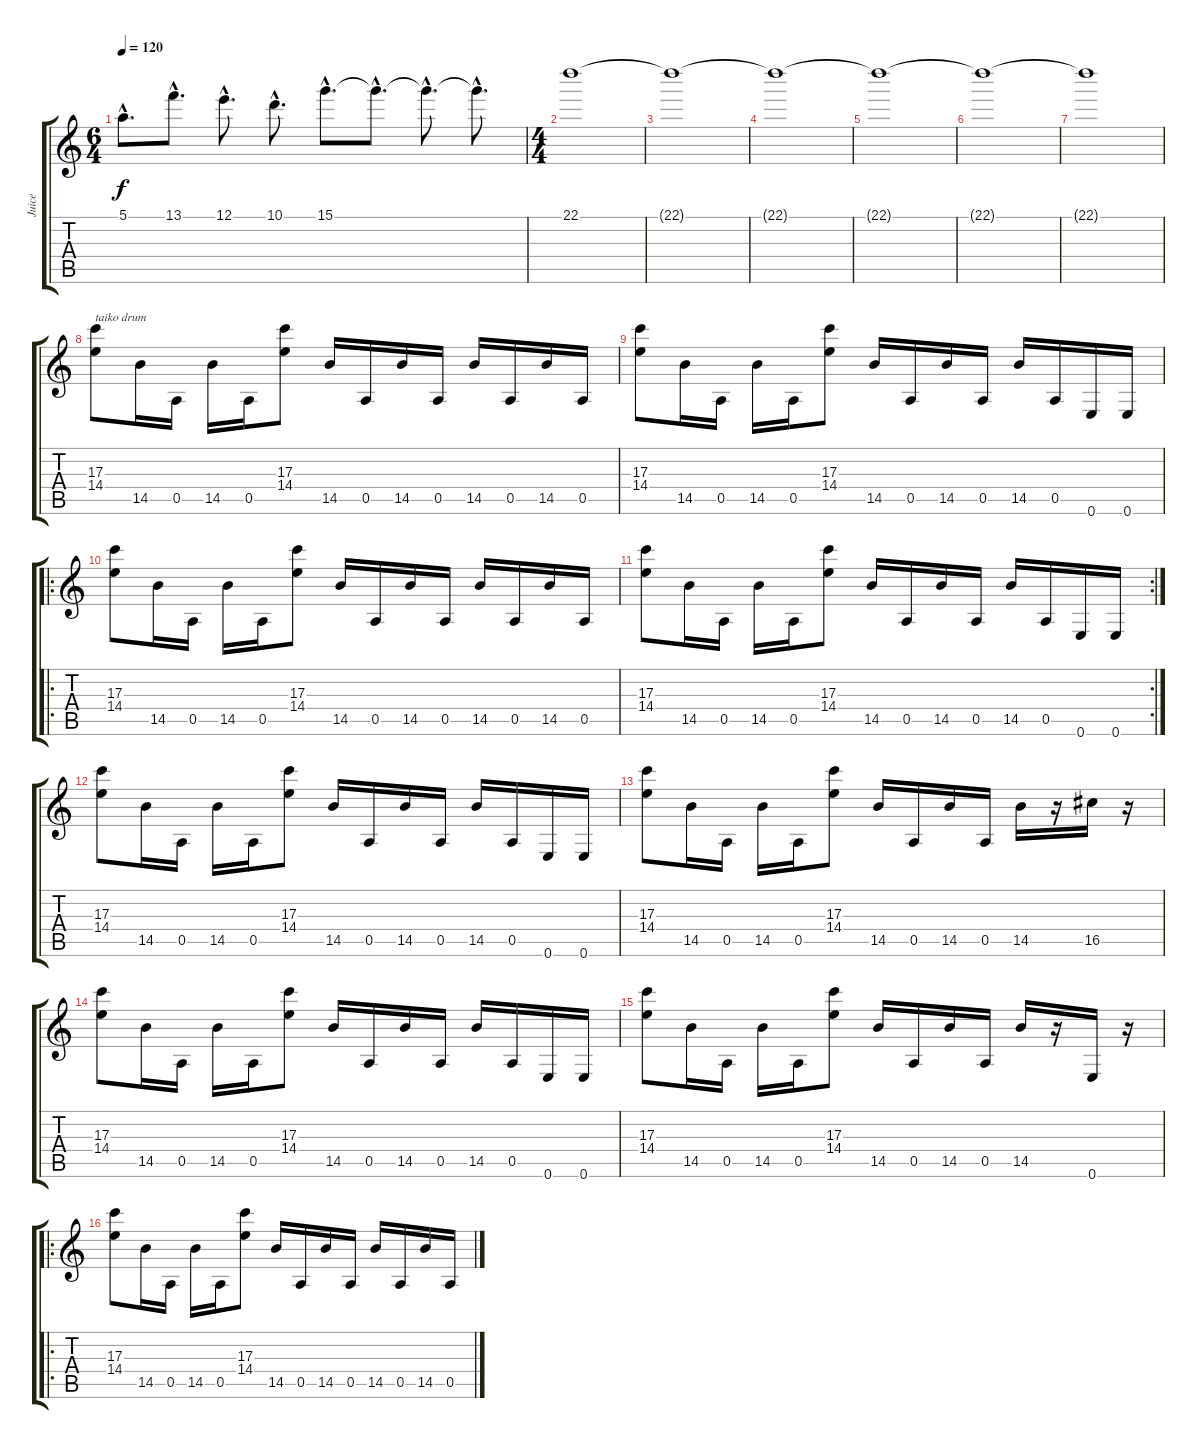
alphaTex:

\track ("Juice" "Juice") {instrument distortionguitar}
\staff {score tabs}
\tuning (E4 B3 G3 D3 A2 E2) {hide}
\ts (6 4)
\tempo 120
\clef g2
\ks c
5.1{hac t}.8{d dy f} 13.1{hac}.8{d} 12.1{hac}.8{d} 10.1{hac}.8{d} 15.1{hac}.8{d} 15.1{hac t}.8{d} 15.1{hac t}.8{d} 15.1{hac t}.8{d} |
\ts (4 4)
22.1.1 |
22.1{t}.1 |
22.1{t}.1 |
22.1{t}.1 |
22.1{t}.1{volume 0} |
22.1{t}.1 |
(17.3 14.4).8{txt "taiko drum" volume 14 instrument taikodrum} 14.5.16 0.5.16 14.5.16 0.5.16 (17.3 14.4).8 14.5.16 0.5.16 14.5.16 0.5.16 14.5.16 0.5.16 14.5.16 0.5.16 |
(17.3 14.4).8 14.5.16 0.5.16 14.5.16 0.5.16 (17.3 14.4).8 14.5.16 0.5.16 14.5.16 0.5.16 14.5.16 0.5.16 0.6.16 0.6.16 |
\ro
(17.3 14.4).8 14.5.16 0.5.16 14.5.16 0.5.16 (17.3 14.4).8 14.5.16 0.5.16 14.5.16 0.5.16 14.5.16 0.5.16 14.5.16 0.5.16 |
\rc 2
(17.3 14.4).8 14.5.16 0.5.16 14.5.16 0.5.16 (17.3 14.4).8 14.5.16 0.5.16 14.5.16 0.5.16 14.5.16 0.5.16 0.6.16 0.6.16 |
(17.3 14.4).8 14.5.16 0.5.16 14.5.16 0.5.16 (17.3 14.4).8 14.5.16 0.5.16 14.5.16 0.5.16 14.5.16 0.5.16 0.6.16 0.6.16 |
(17.3 14.4).8 14.5.16 0.5.16 14.5.16 0.5.16 (17.3 14.4).8 14.5.16 0.5.16 14.5.16 0.5.16 14.5.16 r.16 16.5.16 r.16 |
(17.3 14.4).8 14.5.16 0.5.16 14.5.16 0.5.16 (17.3 14.4).8 14.5.16 0.5.16 14.5.16 0.5.16 14.5.16 0.5.16 0.6.16 0.6.16 |
(17.3 14.4).8 14.5.16 0.5.16 14.5.16 0.5.16 (17.3 14.4).8 14.5.16 0.5.16 14.5.16 0.5.16 14.5.16 r.16 0.6.16 r.16 |
\ro
(17.3 14.4).8 14.5.16 0.5.16 14.5.16 0.5.16 (17.3 14.4).8 14.5.16 0.5.16 14.5.16 0.5.16 14.5.16 0.5.16 14.5.16 0.5.16
